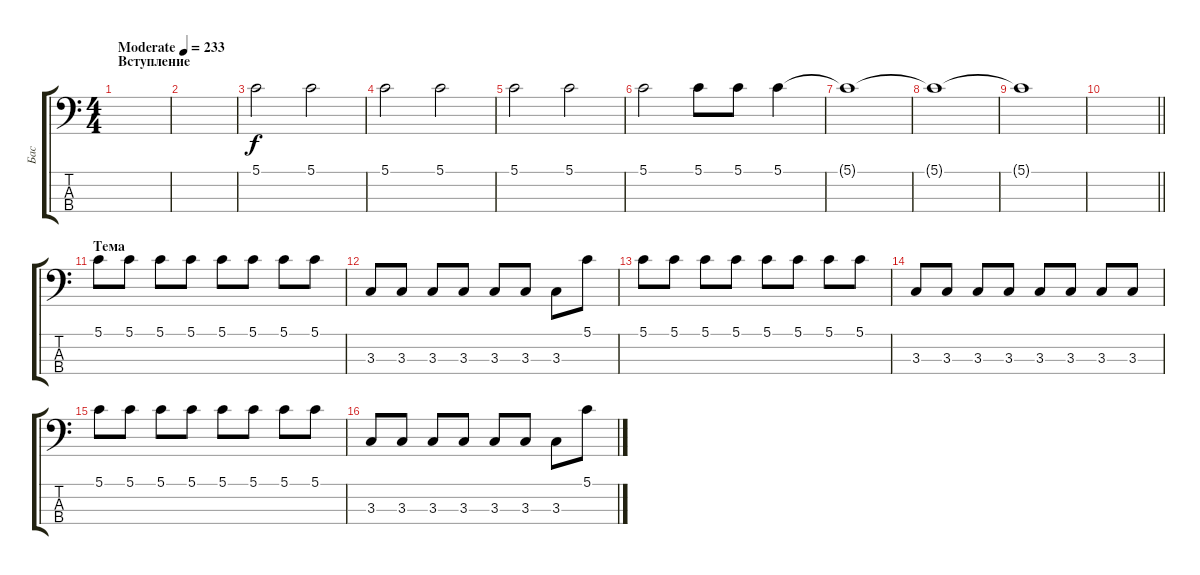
\track ("Бас" "Бас") {instrument electricbassfinger}
\staff {score tabs}
\tuning (G2 D2 A1 E1) {hide}
\ts (4 4)
\section ("" "Вступление")
\tempo (233 "Moderate")
\clef f4
\ks c
|
|
5.1.2 5.1.2 |
5.1.2 5.1.2 |
5.1.2 5.1.2 |
5.1.2 5.1.8 5.1.8 5.1.4 |
5.1{t}.1 |
5.1{t}.1 |
5.1{t}.1 |
\barLineRight lightlight
|
\section ("" "Тема")
5.1.8 5.1.8 5.1.8 5.1.8 5.1.8 5.1.8 5.1.8 5.1.8 |
3.3.8 3.3.8 3.3.8 3.3.8 3.3.8 3.3.8 3.3.8 5.1.8 |
5.1.8 5.1.8 5.1.8 5.1.8 5.1.8 5.1.8 5.1.8 5.1.8 |
3.3.8 3.3.8 3.3.8 3.3.8 3.3.8 3.3.8 3.3.8 3.3.8 |
5.1.8 5.1.8 5.1.8 5.1.8 5.1.8 5.1.8 5.1.8 5.1.8 |
3.3.8 3.3.8 3.3.8 3.3.8 3.3.8 3.3.8 3.3.8 5.1.8
